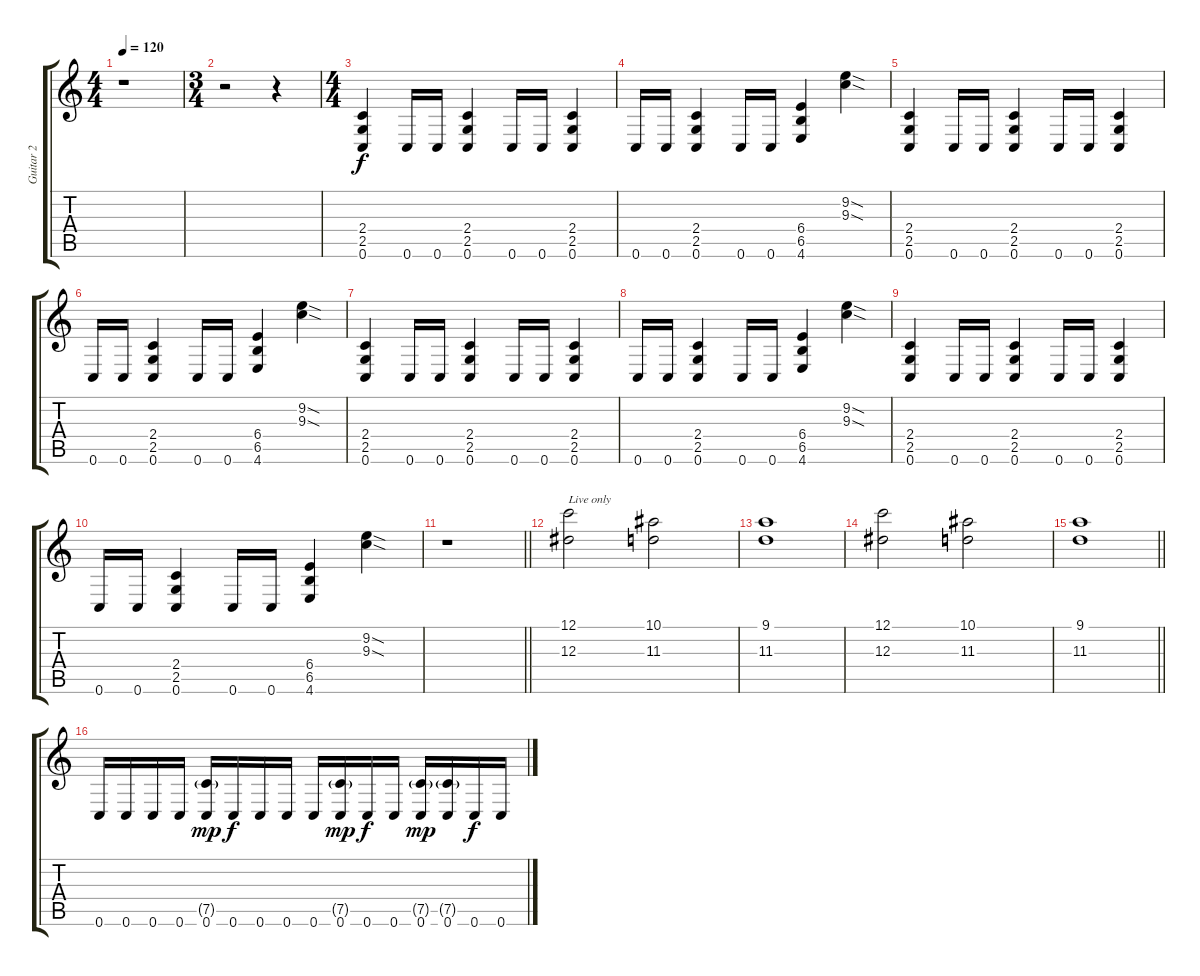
\track ("Guitar 2" "Guitar 2") {instrument distortionguitar}
\staff {score tabs}
\tuning (C4 G3 Eb3 Bb2 F2 C2) {hide}
\ts (4 4)
\tempo 120
\clef g2
\ks c
r.1{dy f instrument distortionguitar} |
\ts (3 4)
r.2 r.4 |
\ts (4 4)
(2.4 2.5 0.6).4 0.6.16 0.6.16 (2.4 2.5 0.6).4 0.6.16 0.6.16 (2.4 2.5 0.6).4 |
0.6.16 0.6.16 (2.4 2.5 0.6).4 0.6.16 0.6.16 (6.4 6.5 4.6).4 (9.2{sod} 9.3{sod}).4 |
(2.4 2.5 0.6).4 0.6.16 0.6.16 (2.4 2.5 0.6).4 0.6.16 0.6.16 (2.4 2.5 0.6).4 |
0.6.16 0.6.16 (2.4 2.5 0.6).4 0.6.16 0.6.16 (6.4 6.5 4.6).4 (9.2{sod} 9.3{sod}).4 |
(2.4 2.5 0.6).4 0.6.16 0.6.16 (2.4 2.5 0.6).4 0.6.16 0.6.16 (2.4 2.5 0.6).4 |
0.6.16 0.6.16 (2.4 2.5 0.6).4 0.6.16 0.6.16 (6.4 6.5 4.6).4 (9.2{sod} 9.3{sod}).4 |
(2.4 2.5 0.6).4 0.6.16 0.6.16 (2.4 2.5 0.6).4 0.6.16 0.6.16 (2.4 2.5 0.6).4 |
0.6.16 0.6.16 (2.4 2.5 0.6).4 0.6.16 0.6.16 (6.4 6.5 4.6).4 (9.2{sod} 9.3{sod}).4 |
\barLineRight lightlight
r.1 |
\section ("" "")
(12.1 12.3).2{txt "Live only" instrument electricguitarjazz} (10.1 11.3).2 |
(9.1 11.3).1 |
(12.1 12.3).2 (10.1 11.3).2 |
\barLineRight lightlight
(9.1 11.3).1 |
\section ("" "")
0.6.16{instrument distortionguitar} 0.6.16 0.6.16 0.6.16 (7.5{g} 0.6).16{dy mp} 0.6.16{dy f} 0.6.16 0.6.16 0.6.16 (7.5{g} 0.6).16{dy mp} 0.6.16{dy f} 0.6.16 (7.5{g} 0.6).16{dy mp} (7.5{g} 0.6).16 0.6.16{dy f} 0.6.16
